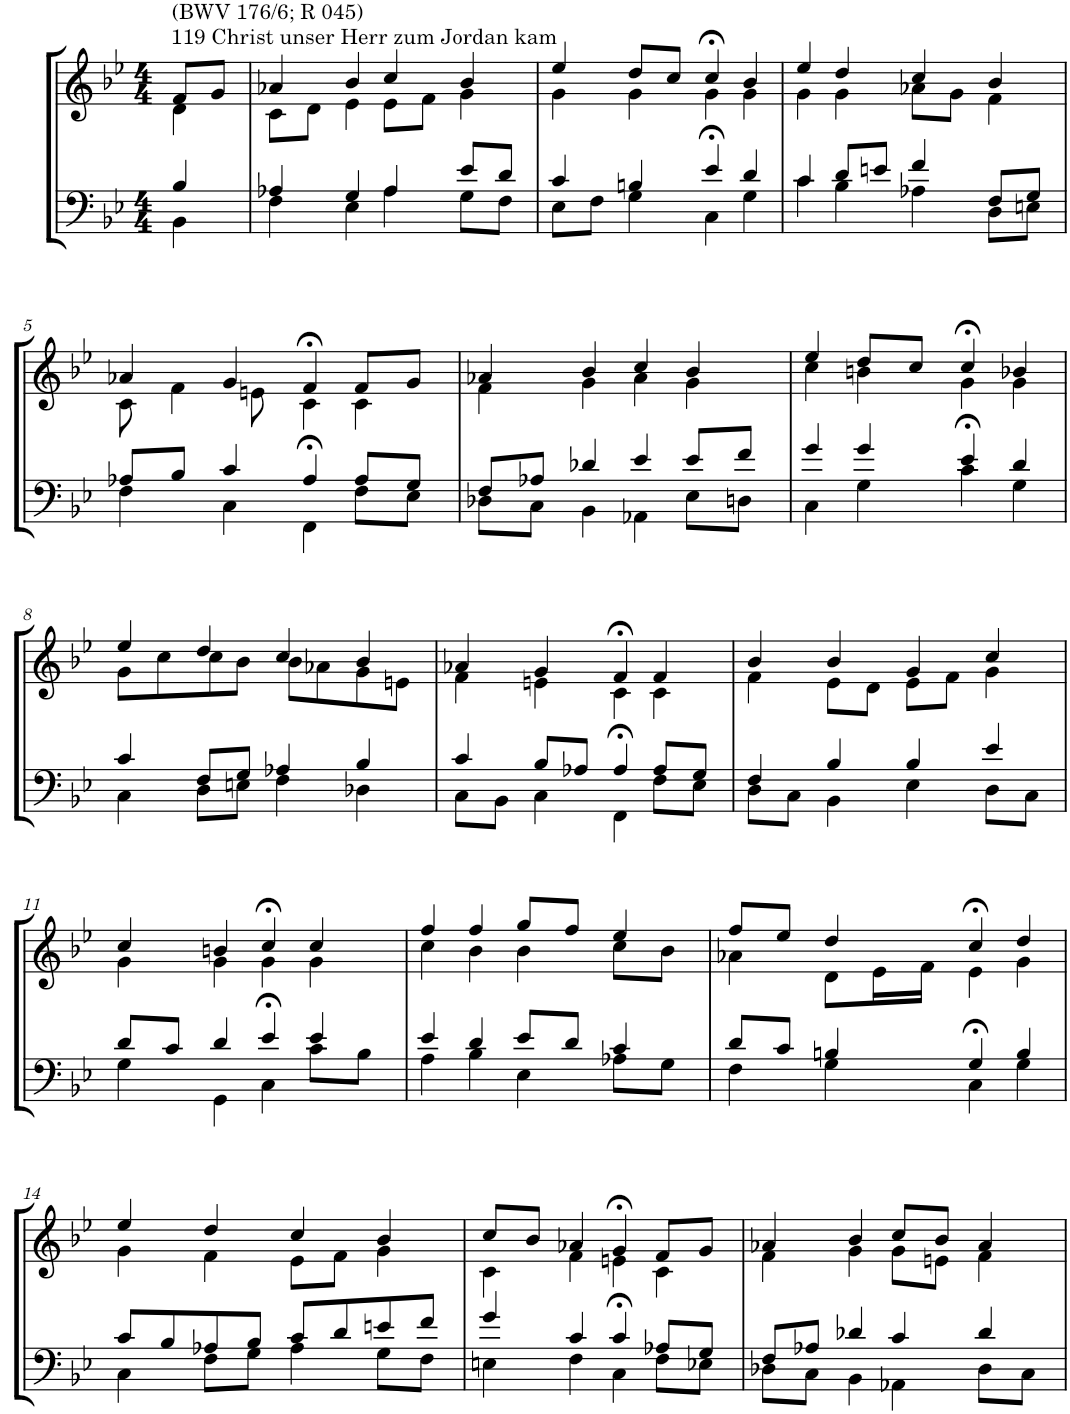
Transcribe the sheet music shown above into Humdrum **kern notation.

**kern	**kern
*part2	*part1
*staff2	*staff1
*I"Tenor/Baß	*I"Sopran/Alt
*clefF4	*clefG2
*k[b-e-]	*k[b-e-]
*M4/4	*M4/4
=1	=1
*^	*^
!	!	!LO:TX:a:t=119 Christ unser Herr zum Jordan kam	!
!	!	!LO:TX:a:t=(BWV 176/6; R 045)	!
4B-/	4BB-\	8f/L	4d\
.	.	8g/J	.
=2	=2	=2	=2
4A-X/	4F\	4a-X/	8c\L
.	.	.	8d\J
4G/	4E-\	4b-/	4e-\
4A-/	4A-\	4cc/	8e-\L
.	.	.	8f\J
8e-/L	8G\L	4b-/	4g\
8d/J	8F\J	.	.
=3	=3	=3	=3
4c/	8E-\L	4ee-/	4g\
.	8F\J	.	.
4Bn/	4G\	8dd/L	4g\
.	.	8cc/J	.
4e-/	4C>\	4cc>/	4g\
4d/	4G\	4b-/	4g\
=4	=4	=4	=4
4c/	4c\	4ee-/	4g\
8d/L	4B-\	4dd/	4g\
8en/J	.	.	.
4f/	4A-X\	4cc/	8a-X\L
.	.	.	8g\J
8F/L	8D\L	4b-/	4f\
8G/J	8En\J	.	.
!!LO:LB:g=z	!!
=5	=5	=5	=5
8A-X/L	4F\	4a-X/	8c\
8B-/J	.	.	4f\
4c/	4C\	4g/	.
.	.	.	8en\
4A-/	4FF>\	4f>/	4c\
8A-/L	8F\L	8f/L	4c\
8G/J	8E-\J	8g/J	.
=6	=6	=6	=6
8F/L	8D-X\L	4a-X/	4f\
8A-X/J	8C\J	.	.
4d-X/	4BB-\	4b-/	4g\
4e-/	4AA-X\	4cc/	4a-\
8e-/L	8E-\L	4b-/	4g\
8f/J	8Dn\J	.	.
=7	=7	=7	=7
4g/	4C\	4ee-/	4cc\
4g/	4G\	8dd/L	4bn\
.	.	8cc/J	.
4e-/	4c>\	4cc>/	4g\
4d/	4G\	4b-X/	4g\
!!LO:LB:g=z	!!
=8	=8	=8	=8
4c/	4C\	4ee-/	8g\L
.	.	.	8cc\
8F/L	8D\L	4dd/	8cc\
8G/J	8En\J	.	8b-\J
4A-X/	4F\	4cc/	8b-\L
.	.	.	8a-X\
4B-/	4D-X\	4b-/	8g\
.	.	.	8en\J
=9	=9	=9	=9
4c/	8C\L	4a-X/	4f\
.	8BB-\J	.	.
8B-/L	4C\	4g/	4en\
8A-X/J	.	.	.
4A-/	4FF>\	4f>/	4c\
8A-/L	8F\L	4f/	4c\
8G/J	8E-\J	.	.
=10	=10	=10	=10
4F/	8D\L	4b-/	4f\
.	8C\J	.	.
4B-/	4BB-\	4b-/	8e-\L
.	.	.	8d\J
4B-/	4E-\	4g/	8e-\L
.	.	.	8f\J
4e-/	8D\L	4cc/	4g\
.	8C\J	.	.
!!LO:LB:g=z	!!
=11	=11	=11	=11
8d/L	4G\	4cc/	4g\
8c/J	.	.	.
4d/	4GG\	4bn/	4g\
4e-/	4C>\	4cc>/	4g\
4e-/	8c\L	4cc/	4g\
.	8B-\J	.	.
=12	=12	=12	=12
4e-/	4A\	4ff/	4cc\
4d/	4B-\	4ff/	4b-\
8e-/L	4E-\	8gg/L	4b-\
8d/J	.	8ff/J	.
4c/	8A-X\L	4ee-/	8cc\L
.	8G\J	.	8b-\J
=13	=13	=13	=13
8d/L	4F\	8ff/L	4a-X\
8c/J	.	8ee-/J	.
4Bn/	4G\	4dd/	8d\L
.	.	.	16e-\L
.	.	.	16f\JJ
4G/	4C>\	4cc>/	4e-\
4B/	4G\	4dd/	4g\
!!LO:LB:g=z	!!
=14	=14	=14	=14
8c/L	4C\	4ee-/	4g\
8B-/	.	.	.
8A-X/	8F\L	4dd/	4f\
8B-/J	8G\J	.	.
8c/L	4A-\	4cc/	8e-\L
8d/	.	.	8f\J
8en/	8G\L	4b-/	4g\
8f/J	8F\J	.	.
=15	=15	=15	=15
4g/	4En\	8cc/L	4c\
.	.	8b-/J	.
4c/	4F\	4a-X/	4f\
4c/	4C>\	4g>/	4en\
8A-X/L	8F\L	8f/L	4c\
8G/J	8E-X\J	8g/J	.
=16	=16	=16	=16
8F/L	8D-X\L	4a-X/	4f\
8A-X/J	8C\J	.	.
4d-X/	4BB-\	4b-/	4g\
4c/	4AA-X\	8cc/L	8g\L
.	.	8b-/J	8en\J
4d-/	8D-\L	4a-/	4f\
.	8C\J	.	.
*v	*v	*	*
*	*v	*v
=	=
*-	*-
